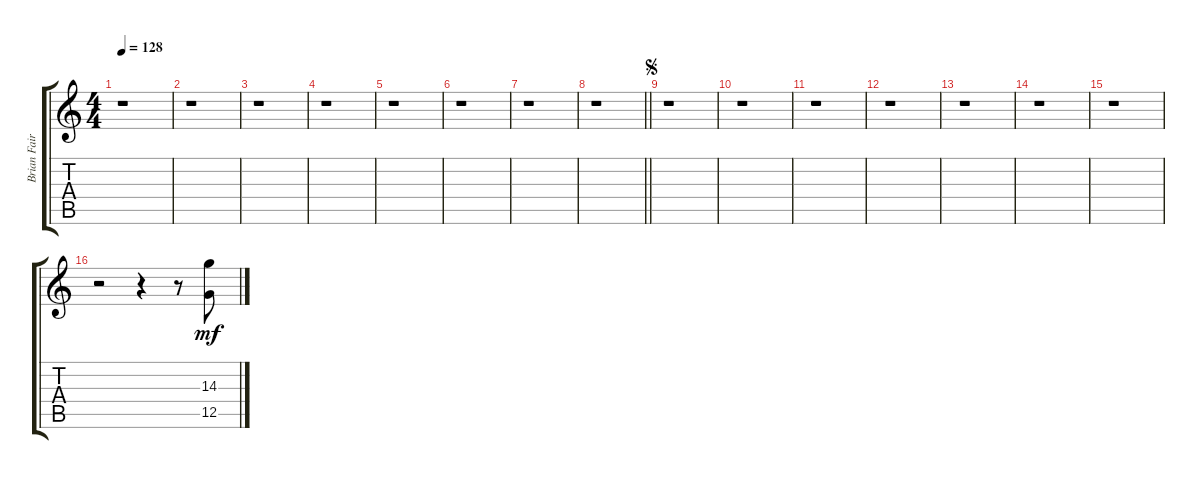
\track ("Brian Fair Vocals" "Brian Fair") {instrument distortionguitar}
\staff {score tabs}
\tuning (D4 A3 F3 C3 G2 D2) {hide}
\ts (4 4)
\tempo 128
\clef g2
\ks c
r.1{dy f} |
r.1 |
r.1 |
r.1 |
r.1 |
r.1 |
r.1 |
\barLineRight lightlight
r.1 |
\jump segno
r.1 |
r.1 |
r.1 |
r.1 |
r.1 |
r.1 |
r.1 |
r.2 r.4 r.8 (14.3 12.5).8{dy mf}
